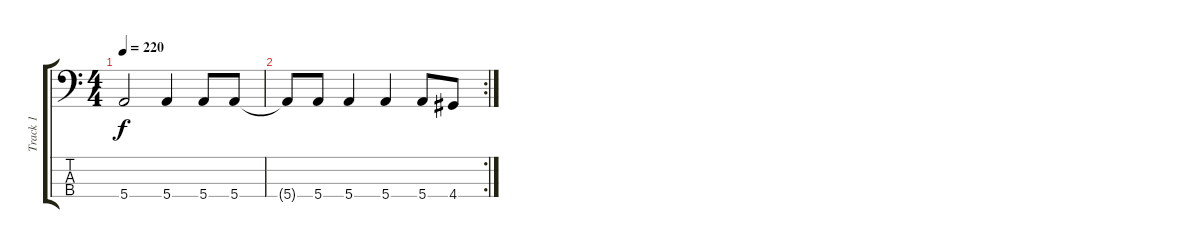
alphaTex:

\track ("Track 1" "Track 1") {instrument electricbassfinger}
\staff {score tabs}
\tuning (G2 D2 A1 E1) {hide}
\ts (4 4)
\tempo 220
\clef f4
\ks c
5.4.2{dy f} 5.4.4 5.4.8 5.4.8 |
\rc 2
5.4{t}.8 5.4.8 5.4.4 5.4.4 5.4.8 4.4.8
